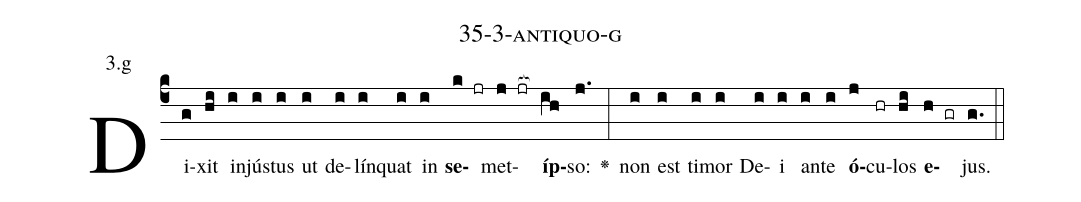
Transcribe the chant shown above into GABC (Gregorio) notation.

name: 35-3-antiquo-g;
annotation: 3.g;
%%
(c4)Di(g)xit(hi) in(i)jús(i)tus(i) ut(i) de(i)lín(i)quat(i) in(i) <b>se</b>(k jr)met(j jr[ocb:1{])<b>íp</b>(ih[ocb:0}])so:(j.) <v>\greheightstar</v>(:) non(i) est(i) ti(i)mor(i) De(i)i(i) an(i)te(i) <b>ó</b>(j)cu(hr)los(hi) <b>e</b>(h gr)jus.(g.) (::)


%E(i) u(i) o(j) u(hi) a(h) e.(g.) (::)
